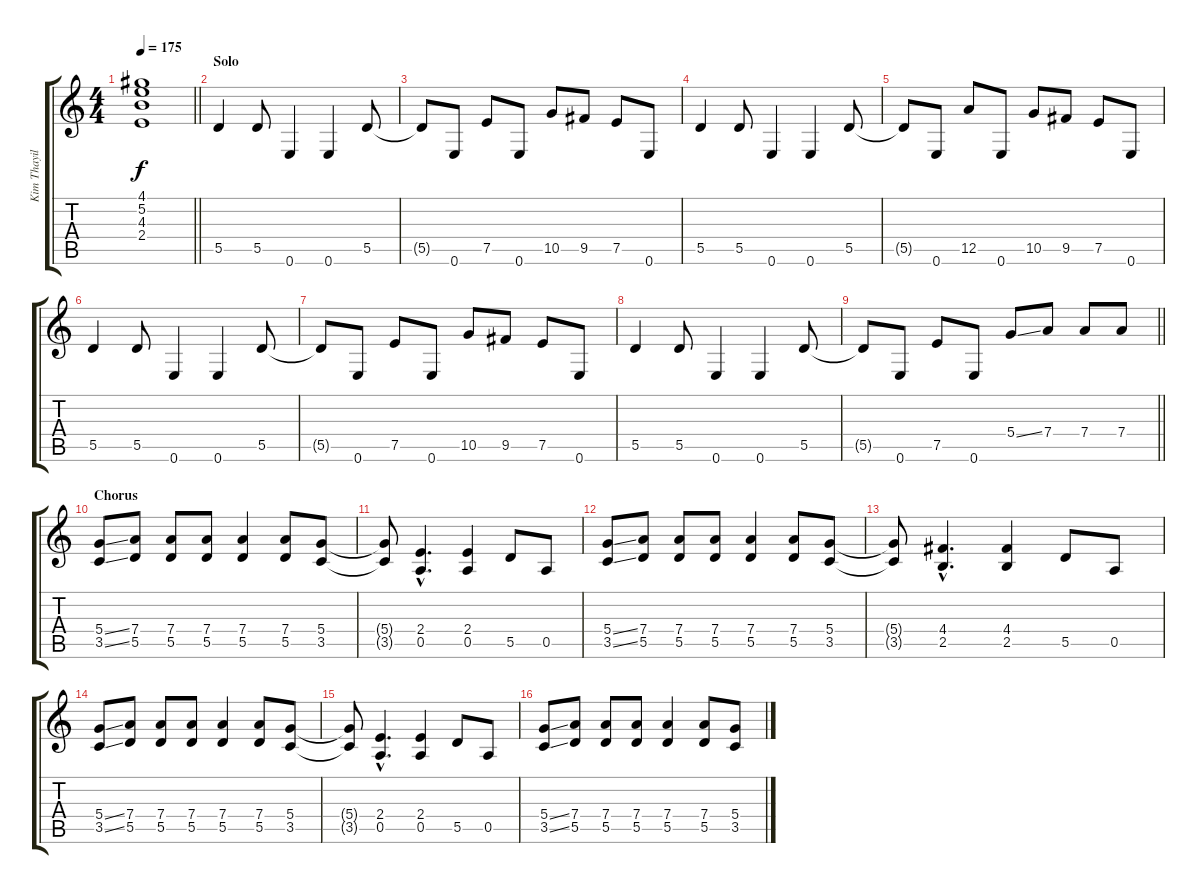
\track ("Kim Thayil-Guitar" "Kim Thayil") {instrument overdrivenguitar}
\staff {score tabs}
\tuning (E4 B3 G3 D3 A2 E2) {hide}
\ts (4 4)
\tempo 175
\clef g2
\barLineRight lightlight
\ks c
(4.1{t} 5.2{t} 4.3{t} 2.4{t}).1{dy f} |
\section ("" "Solo")
5.5.4{instrument overdrivenguitar} 5.5.8 0.6.4 0.6.4 5.5.8 |
5.5{t}.8 0.6.8 7.5.8 0.6.8 10.5.8 9.5.8 7.5.8 0.6.8 |
5.5.4 5.5.8 0.6.4 0.6.4 5.5.8 |
5.5{t}.8 0.6.8 12.5.8 0.6.8 10.5.8 9.5.8 7.5.8 0.6.8 |
5.5.4 5.5.8 0.6.4 0.6.4 5.5.8 |
5.5{t}.8 0.6.8 7.5.8 0.6.8 10.5.8 9.5.8 7.5.8 0.6.8 |
5.5.4 5.5.8 0.6.4 0.6.4 5.5.8 |
\barLineRight lightlight
5.5{t}.8 0.6.8 7.5.8 0.6.8 5.4{ss}.8 7.4.8 7.4.8 7.4.8 |
\section ("" "Chorus")
(5.4{ss} 3.5{ss}).8 (7.4 5.5).8 (7.4 5.5).8 (7.4 5.5).8 (7.4 5.5).4 (7.4 5.5).8 (5.4 3.5).8 |
(5.4{t} 3.5{t}).8 (2.4{hac} 0.5{hac}).4{d} (2.4 0.5).4 5.5.8 0.5.8 |
(5.4{ss} 3.5{ss}).8 (7.4 5.5).8 (7.4 5.5).8 (7.4 5.5).8 (7.4 5.5).4 (7.4 5.5).8 (5.4 3.5).8 |
(5.4{t} 3.5{t}).8 (4.4{hac} 2.5{hac}).4{d} (4.4 2.5).4 5.5.8 0.5.8 |
(5.4{ss} 3.5{ss}).8 (7.4 5.5).8 (7.4 5.5).8 (7.4 5.5).8 (7.4 5.5).4 (7.4 5.5).8 (5.4 3.5).8 |
(5.4{t} 3.5{t}).8 (2.4{hac} 0.5{hac}).4{d} (2.4 0.5).4 5.5.8 0.5.8 |
(5.4{ss} 3.5{ss}).8 (7.4 5.5).8 (7.4 5.5).8 (7.4 5.5).8 (7.4 5.5).4 (7.4 5.5).8 (5.4 3.5).8
